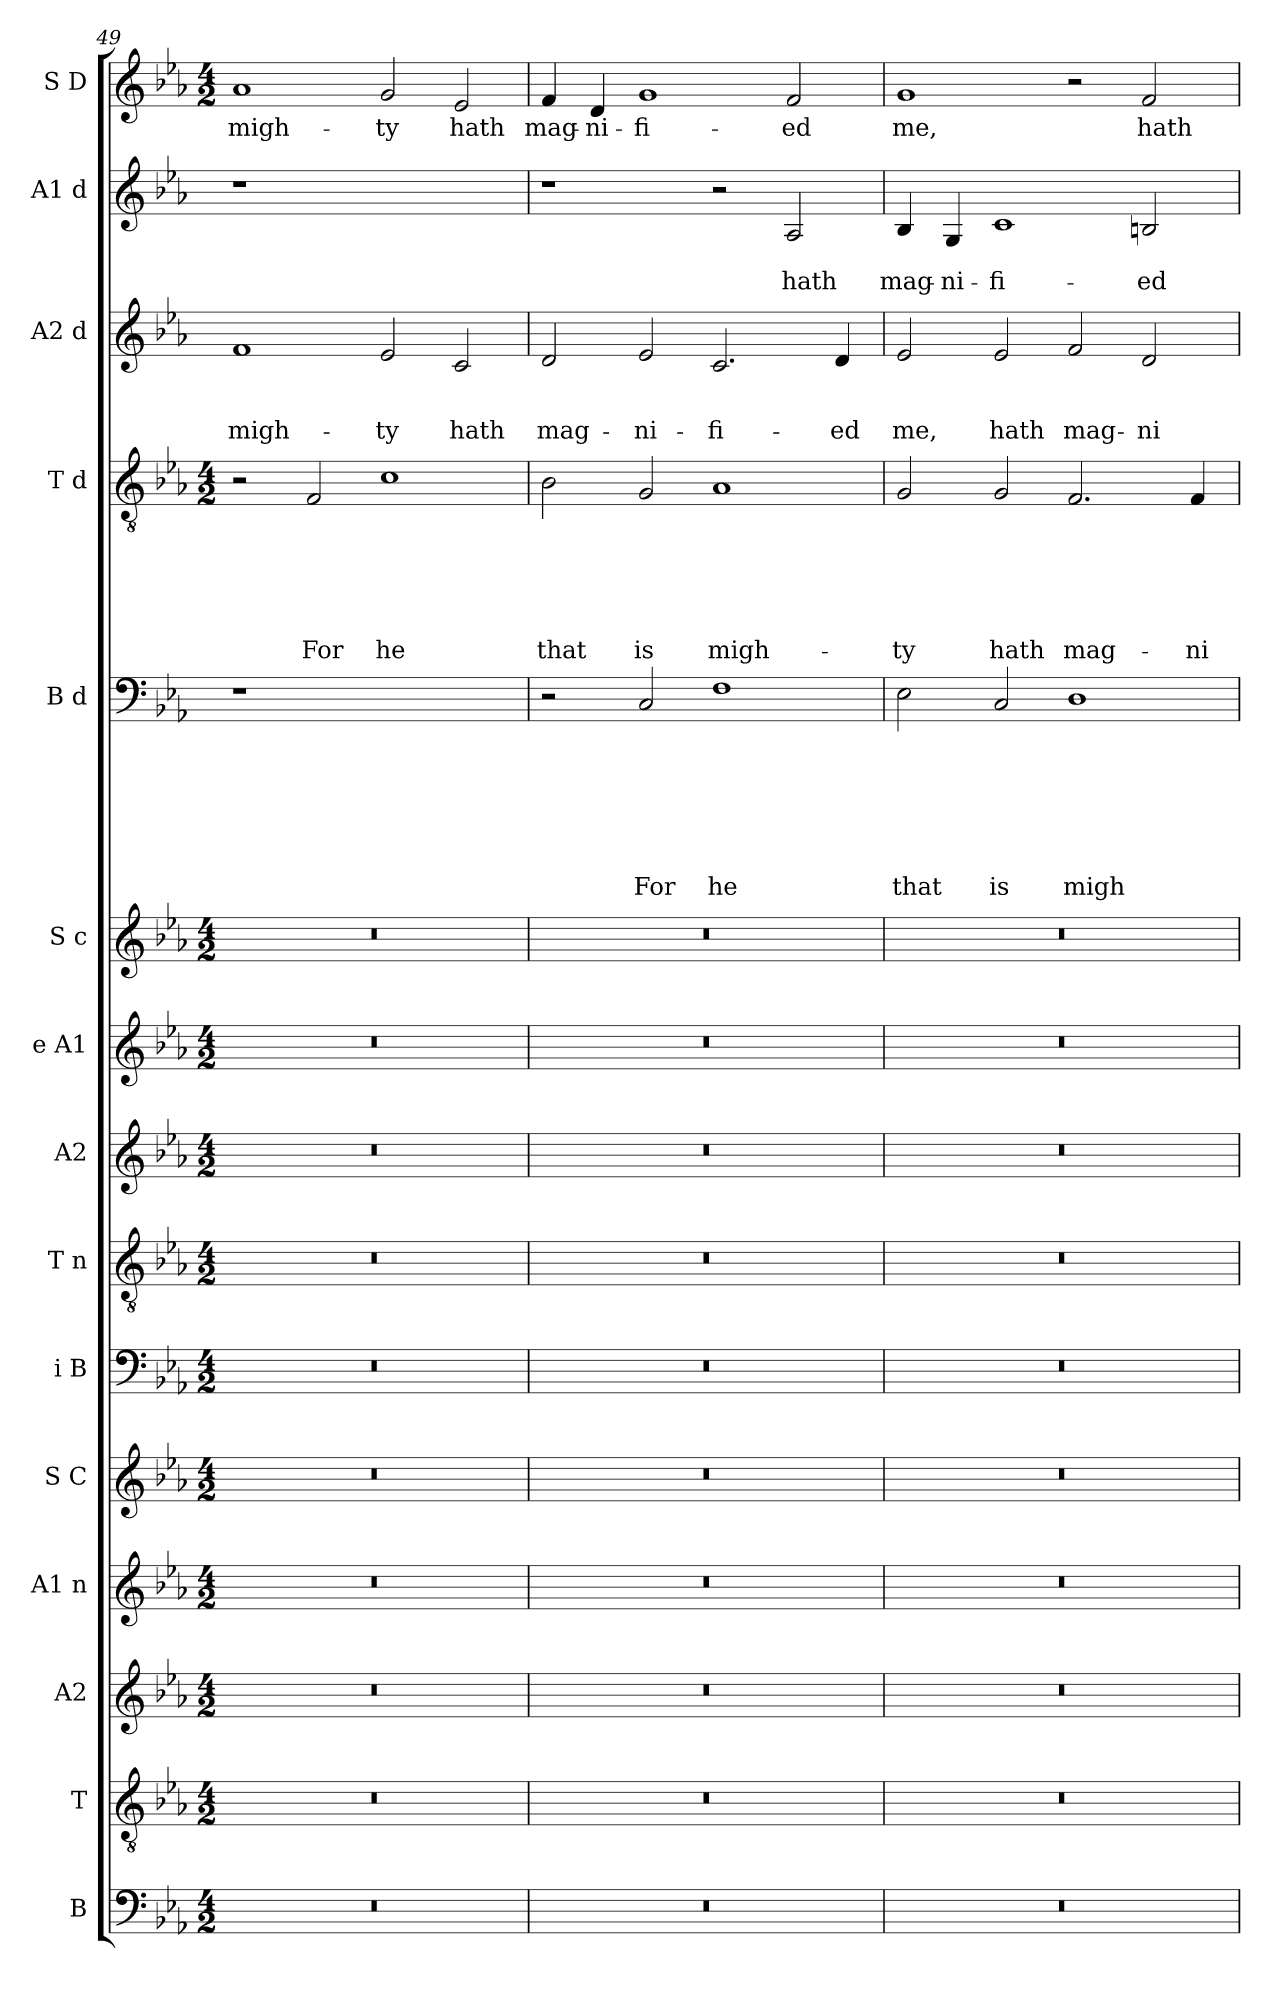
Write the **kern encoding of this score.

**kern	**kern	**kern	**kern	**kern	**kern	**kern	**kern	**kern	**kern	**kern	**text	**text	**text	**text	**text	**text	**text	**kern	**text	**text	**text	**text	**text	**text	**kern	**text	**text	**text	**kern	**text	**text	**kern	**text
*part15	*part14	*part13	*part12	*part11	*part10	*part9	*part8	*part7	*part6	*part5	*part5	*part5	*part5	*part5	*part5	*part5	*part5	*part4	*part4	*part4	*part4	*part4	*part4	*part4	*part3	*part3	*part3	*part3	*part2	*part2	*part2	*part1	*part1
*staff15	*staff14	*staff13	*staff12	*staff11	*staff10	*staff9	*staff8	*staff7	*staff6	*staff5	*staff5	*staff5	*staff5	*staff5	*staff5	*staff5	*staff5	*staff4	*staff4	*staff4	*staff4	*staff4	*staff4	*staff4	*staff3	*staff3	*staff3	*staff3	*staff2	*staff2	*staff2	*staff1	*staff1
*I"B	*I"T	*I"A2	*I"A1 n	*I"S C	*I"i B	*I"T n	*I"A2	*I"e A1	*I"S c	*I"B d	*	*	*	*	*	*	*	*I"T d	*	*	*	*	*	*	*I"A2 d	*	*	*	*I"A1 d	*	*	*I"S D	*
*	*	*	*	*	*	*	*	*	*I'S c	*I'B d	*	*	*	*	*	*	*	*I'T d	*	*	*	*	*	*	*I'A2 d	*	*	*	*I'A1 d	*	*	*I'S d	*
!!LO:LB:g=z
*clefF4	*clefGv2	*clefG2	*clefG2	*clefG2	*clefF4	*clefGv2	*clefG2	*clefG2	*clefG2	*clefF4	*	*	*	*	*	*	*	*clefGv2	*	*	*	*	*	*	*clefG2	*	*	*	*clefG2	*	*	*clefG2	*
*k[b-e-a-]	*k[b-e-a-]	*k[b-e-a-]	*k[b-e-a-]	*k[b-e-a-]	*k[b-e-a-]	*k[b-e-a-]	*k[b-e-a-]	*k[b-e-a-]	*k[b-e-a-]	*k[b-e-a-]	*	*	*	*	*	*	*	*k[b-e-a-]	*	*	*	*	*	*	*k[b-e-a-]	*	*	*	*k[b-e-a-]	*	*	*k[b-e-a-]	*
*E-:	*E-:	*E-:	*E-:	*E-:	*E-:	*E-:	*E-:	*E-:	*E-:	*E-:	*	*	*	*	*	*	*	*E-:	*	*	*	*	*	*	*E-:	*	*	*	*E-:	*	*	*E-:	*
*M4/2	*M4/2	*M4/2	*M4/2	*M4/2	*M4/2	*M4/2	*M4/2	*M4/2	*M4/2	*	*	*	*	*	*	*	*	*M4/2	*	*	*	*	*	*	*	*	*	*	*	*	*	*M4/2	*
=49	=49	=49	=49	=49	=49	=49	=49	=49	=49	=49	=49	=49	=49	=49	=49	=49	=49	=49	=49	=49	=49	=49	=49	=49	=49	=49	=49	=49	=49	=49	=49	=49	=49
!	!	!	!	!	!	!	!	!	!	!LO:N:vis=1	!	!	!	!	!	!	!	!	!	!	!	!	!	!	!	!	!	!LO:LY:b	!LO:N:vis=1	!	!	!	!LO:LY:b
0r	0r	0r	0r	0r	0r	0r	0r	0r	0r	1r	.	.	.	.	.	.	.	2r	.	.	.	.	.	.	1f	.	.	migh-	1r	.	.	1a-	migh-
!	!	!	!	!	!	!	!	!	!	!	!	!	!	!	!	!	!	!	!	!	!	!	!	!LO:LY:b	!	!	!	!	!	!	!	!	!
.	.	.	.	.	.	.	.	.	.	.	.	.	.	.	.	.	.	2F/	.	.	.	.	.	For	.	.	.	.	.	.	.	.	.
!	!	!	!	!	!	!	!	!	!	!	!	!	!	!	!	!	!	!	!	!	!	!	!	!LO:LY:b	!	!	!	!LO:LY:b	!	!	!	!	!LO:LY:b
.	.	.	.	.	.	.	.	.	.	1ryy	.	.	.	.	.	.	.	1c	.	.	.	.	.	he	2e-/	.	.	-ty	1ryy	.	.	2g/	-ty
!	!	!	!	!	!	!	!	!	!	!	!	!	!	!	!	!	!	!	!	!	!	!	!	!	!	!	!	!LO:LY:b	!	!	!	!	!LO:LY:b
.	.	.	.	.	.	.	.	.	.	.	.	.	.	.	.	.	.	.	.	.	.	.	.	.	2c/	.	.	hath	.	.	.	2e-/	hath
=50	=50	=50	=50	=50	=50	=50	=50	=50	=50	=50	=50	=50	=50	=50	=50	=50	=50	=50	=50	=50	=50	=50	=50	=50	=50	=50	=50	=50	=50	=50	=50	=50	=50
!	!	!	!	!	!	!	!	!	!	!	!	!	!	!	!	!	!	!	!	!	!	!	!	!LO:LY:b	!	!	!	!LO:LY:b	!	!	!	!	!LO:LY:b
0r	0r	0r	0r	0r	0r	0r	0r	0r	0r	2r	.	.	.	.	.	.	.	2B-\	.	.	.	.	.	that	2d/	.	.	mag-	1r	.	.	4f/	mag-
!	!	!	!	!	!	!	!	!	!	!	!	!	!	!	!	!	!	!	!	!	!	!	!	!	!	!	!	!	!	!	!	!	!LO:LY:b:rj
.	.	.	.	.	.	.	.	.	.	.	.	.	.	.	.	.	.	.	.	.	.	.	.	.	.	.	.	.	.	.	.	4d/	-ni-
!	!	!	!	!	!	!	!	!	!	!	!	!	!	!	!	!	!LO:LY:b	!	!	!	!	!	!	!LO:LY:b	!	!	!	!LO:LY:b	!	!	!	!	!LO:LY:b
.	.	.	.	.	.	.	.	.	.	2C/	.	.	.	.	.	.	For	2G/	.	.	.	.	.	is	2e-/	.	.	-ni-	.	.	.	1g	-fi-
!	!	!	!	!	!	!	!	!	!	!	!	!	!	!	!	!	!LO:LY:b	!	!	!	!	!	!	!LO:LY:b	!	!	!	!LO:LY:b	!	!	!	!	!
.	.	.	.	.	.	.	.	.	.	1F	.	.	.	.	.	.	he	1A-	.	.	.	.	.	migh-	2.c/	.	.	-fi-	2r	.	.	.	.
!	!	!	!	!	!	!	!	!	!	!	!	!	!	!	!	!	!	!	!	!	!	!	!	!	!	!	!	!	!	!	!LO:LY:b	!	!LO:LY:b
.	.	.	.	.	.	.	.	.	.	.	.	.	.	.	.	.	.	.	.	.	.	.	.	.	.	.	.	.	2A-/	.	hath	2f/	-ed
!	!	!	!	!	!	!	!	!	!	!	!	!	!	!	!	!	!	!	!	!	!	!	!	!	!	!	!	!LO:LY:b	!	!	!	!	!
.	.	.	.	.	.	.	.	.	.	.	.	.	.	.	.	.	.	.	.	.	.	.	.	.	4d/	.	.	-ed	.	.	.	.	.
=51	=51	=51	=51	=51	=51	=51	=51	=51	=51	=51	=51	=51	=51	=51	=51	=51	=51	=51	=51	=51	=51	=51	=51	=51	=51	=51	=51	=51	=51	=51	=51	=51	=51
!	!	!	!	!	!	!	!	!	!	!	!	!	!	!	!	!	!LO:LY:b	!	!	!	!	!	!	!LO:LY:b	!	!	!	!LO:LY:b	!	!	!LO:LY:b	!	!LO:LY:b
0r	0r	0r	0r	0r	0r	0r	0r	0r	0r	2E-\	.	.	.	.	.	.	that	2G/	.	.	.	.	.	-ty	2e-/	.	.	me,	4B-/	.	mag-	1g	me,
!	!	!	!	!	!	!	!	!	!	!	!	!	!	!	!	!	!	!	!	!	!	!	!	!	!	!	!	!	!	!	!LO:LY:b:rj	!	!
.	.	.	.	.	.	.	.	.	.	.	.	.	.	.	.	.	.	.	.	.	.	.	.	.	.	.	.	.	4G/	.	-ni-	.	.
!	!	!	!	!	!	!	!	!	!	!	!	!	!	!	!	!	!LO:LY:b	!	!	!	!	!	!	!LO:LY:b	!	!	!	!LO:LY:b	!	!	!LO:LY:b	!	!
.	.	.	.	.	.	.	.	.	.	2C/	.	.	.	.	.	.	is	2G/	.	.	.	.	.	hath	2e-/	.	.	hath	1c	.	-fi-	.	.
!	!	!	!	!	!	!	!	!	!	!	!	!	!	!	!	!	!LO:LY:b	!	!	!	!	!	!	!LO:LY:b	!	!	!	!LO:LY:b	!	!	!	!	!
.	.	.	.	.	.	.	.	.	.	1D	.	.	.	.	.	.	migh-	2.F/	.	.	.	.	.	mag-	2f/	.	.	mag-	.	.	.	2r	.
!	!	!	!	!	!	!	!	!	!	!	!	!	!	!	!	!	!	!	!	!	!	!	!	!	!	!	!	!LO:LY:b	!	!	!LO:LY:b	!	!LO:LY:b
.	.	.	.	.	.	.	.	.	.	.	.	.	.	.	.	.	.	.	.	.	.	.	.	.	2d/	.	.	-ni-	2Bn/	.	-ed	2f/	hath
!	!	!	!	!	!	!	!	!	!	!	!	!	!	!	!	!	!	!	!	!	!	!	!	!LO:LY:b	!	!	!	!	!	!	!	!	!
.	.	.	.	.	.	.	.	.	.	.	.	.	.	.	.	.	.	4F/	.	.	.	.	.	-ni-	.	.	.	.	.	.	.	.	.
=	=	=	=	=	=	=	=	=	=	=	=	=	=	=	=	=	=	=	=	=	=	=	=	=	=	=	=	=	=	=	=	=	=
*-	*-	*-	*-	*-	*-	*-	*-	*-	*-	*-	*-	*-	*-	*-	*-	*-	*-	*-	*-	*-	*-	*-	*-	*-	*-	*-	*-	*-	*-	*-	*-	*-	*-
